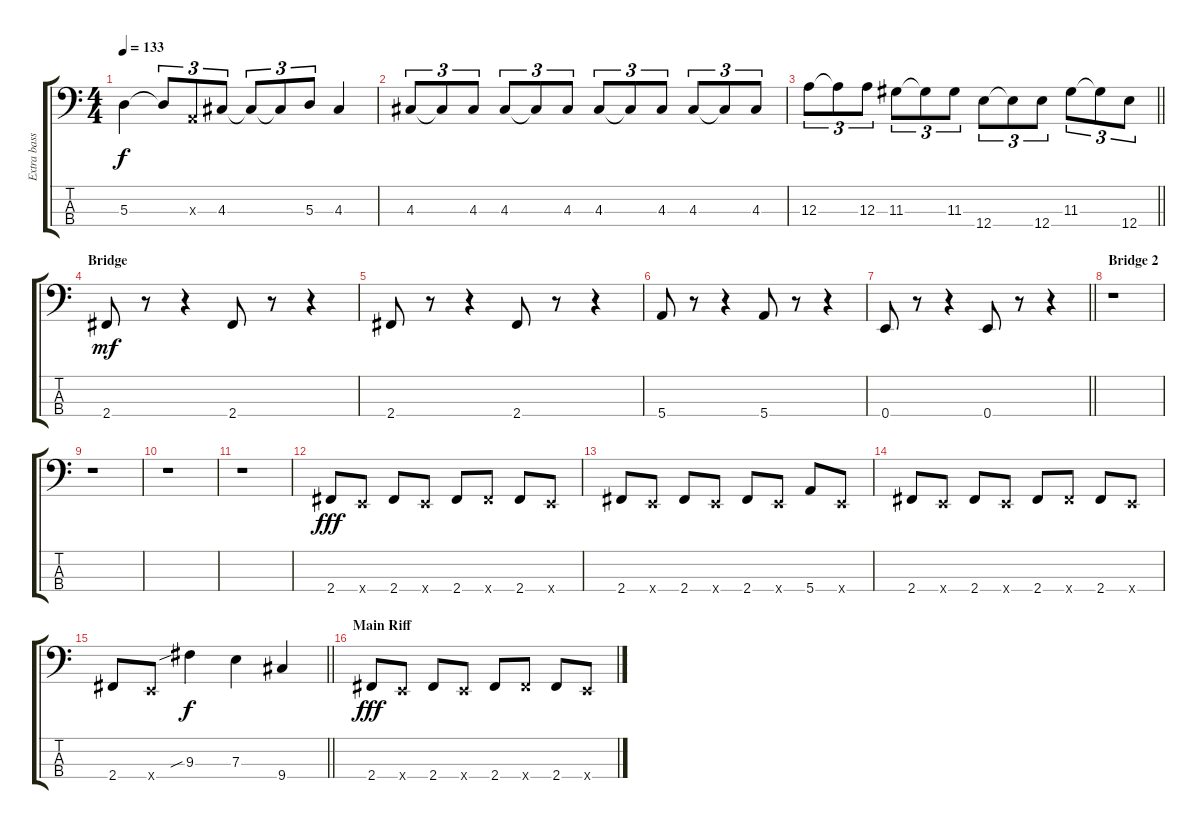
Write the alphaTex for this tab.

\track ("Extra bass" "Extra bass") {instrument electricbassfinger}
\staff {score tabs}
\tuning (G2 D2 A1 E1) {hide}
\ts (4 4)
\tempo 133
\clef f4
\ks c
5.3.4{dy f} 5.3{t}.8{tu (3 2)} 0.3{x}.8{tu (3 2)} 4.3.8{tu (3 2)} 4.3{t}.8{tu (3 2)} 4.3{t}.8{tu (3 2)} 5.3.8{tu (3 2)} 4.3.4 |
4.3.8{tu (3 2)} 4.3{t}.8{tu (3 2)} 4.3.8{tu (3 2)} 4.3.8{tu (3 2)} 4.3{t}.8{tu (3 2)} 4.3.8{tu (3 2)} 4.3.8{tu (3 2)} 4.3{t}.8{tu (3 2)} 4.3.8{tu (3 2)} 4.3.8{tu (3 2)} 4.3{t}.8{tu (3 2)} 4.3.8{tu (3 2)} |
\barLineRight lightlight
12.3.8{tu (3 2)} 12.3{t}.8{tu (3 2)} 12.3.8{tu (3 2)} 11.3.8{tu (3 2)} 11.3{t}.8{tu (3 2)} 11.3.8{tu (3 2)} 12.4.8{tu (3 2)} 12.4{t}.8{tu (3 2)} 12.4.8{tu (3 2)} 11.3.8{tu (3 2)} 11.3{t}.8{tu (3 2)} 12.4.8{tu (3 2)} |
\section ("" "Bridge ")
2.4.8{dy mf instrument acousticbass} r.8 r.4 2.4.8 r.8 r.4 |
2.4.8 r.8 r.4 2.4.8 r.8 r.4 |
5.4.8 r.8 r.4 5.4.8 r.8 r.4 |
\barLineRight lightlight
0.4.8 r.8 r.4 0.4.8 r.8 r.4 |
\section ("" "Bridge 2")
r.1{instrument electricbassfinger} |
r.1 |
r.1 |
r.1 |
2.4.8{dy fff} 0.4{x}.8 2.4.8 0.4{x}.8 2.4.8 2.4{x}.8 2.4.8 0.4{x}.8 |
2.4.8 0.4{x}.8 2.4.8 0.4{x}.8 2.4.8 0.4{x}.8 5.4.8 0.4{x}.8 |
2.4.8 0.4{x}.8 2.4.8 0.4{x}.8 2.4.8 2.4{x}.8 2.4.8 0.4{x}.8 |
\barLineRight lightlight
2.4.8 0.4{x}.8 9.3{sib}.4{dy f} 7.3.4 9.4.4 |
\section ("" "Main Riff")
2.4.8{dy fff} 0.4{x}.8 2.4.8 0.4{x}.8 2.4.8 2.4{x}.8 2.4.8 0.4{x}.8
